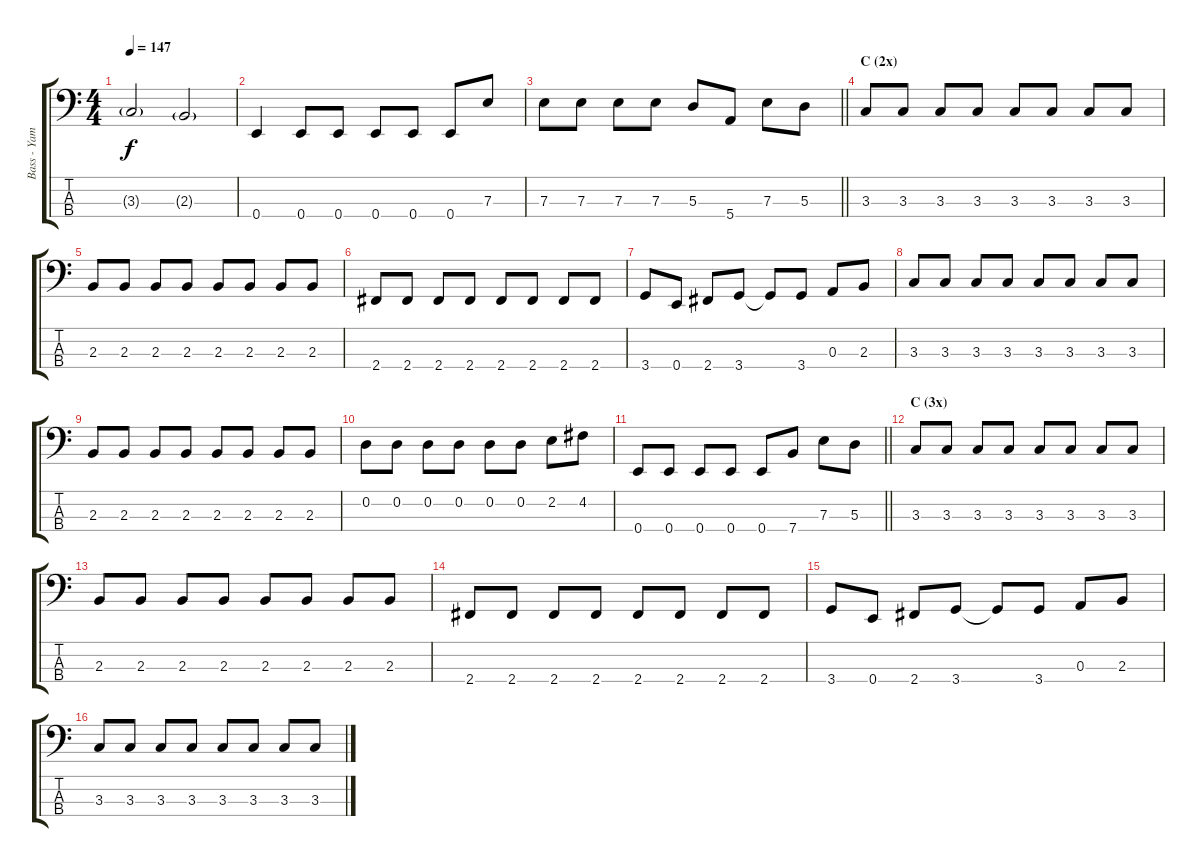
\track ("Bass - Yamada" "Bass - Yam") {instrument electricbasspick}
\staff {score tabs}
\tuning (G2 D2 A1 E1) {hide}
\ts (4 4)
\tempo 147
\clef f4
\ks c
3.3{g}.2{dy f} 2.3{g}.2 |
0.4.4 0.4.8 0.4.8 0.4.8 0.4.8 0.4.8 7.3.8 |
\barLineRight lightlight
7.3.8 7.3.8 7.3.8 7.3.8 5.3.8 5.4.8 7.3.8 5.3.8 |
\section ("" "C (2x)")
3.3.8 3.3.8 3.3.8 3.3.8 3.3.8 3.3.8 3.3.8 3.3.8 |
2.3.8 2.3.8 2.3.8 2.3.8 2.3.8 2.3.8 2.3.8 2.3.8 |
2.4.8 2.4.8 2.4.8 2.4.8 2.4.8 2.4.8 2.4.8 2.4.8 |
3.4.8 0.4.8 2.4.8 3.4.8 3.4{t}.8 3.4.8 0.3.8 2.3.8 |
3.3.8 3.3.8 3.3.8 3.3.8 3.3.8 3.3.8 3.3.8 3.3.8 |
2.3.8 2.3.8 2.3.8 2.3.8 2.3.8 2.3.8 2.3.8 2.3.8 |
0.2.8 0.2.8 0.2.8 0.2.8 0.2.8 0.2.8 2.2.8 4.2.8 |
\barLineRight lightlight
0.4.8 0.4.8 0.4.8 0.4.8 0.4.8 7.4.8 7.3.8 5.3.8 |
\section ("" "C (3x)")
3.3.8 3.3.8 3.3.8 3.3.8 3.3.8 3.3.8 3.3.8 3.3.8 |
2.3.8 2.3.8 2.3.8 2.3.8 2.3.8 2.3.8 2.3.8 2.3.8 |
2.4.8 2.4.8 2.4.8 2.4.8 2.4.8 2.4.8 2.4.8 2.4.8 |
3.4.8 0.4.8 2.4.8 3.4.8 3.4{t}.8 3.4.8 0.3.8 2.3.8 |
3.3.8 3.3.8 3.3.8 3.3.8 3.3.8 3.3.8 3.3.8 3.3.8
